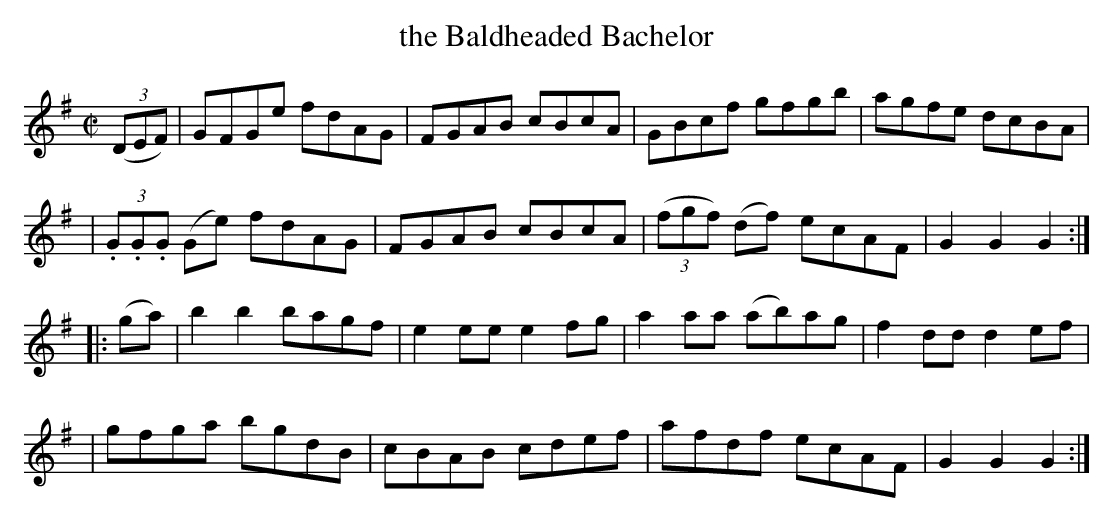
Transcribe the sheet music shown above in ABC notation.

X:1
T: the Baldheaded Bachelor
M: C|
L: 1/8
K: G
((3DEF) \
| GFGe fdAG | FGAB cBcA | GBcf gfgb | agfe dcBA |
| (3.G.G.G (Ge) fdAG | FGAB cBcA | ((3fgf) (df) ecAF | G2G2 G2 :|
|: (ga) \
| b2b2 bagf | e2ee e2fg | a2aa (ab)ag | f2dd d2ef |
| gfga bgdB | cBAB cdef | afdf ecAF | G2G2 G2 :|
